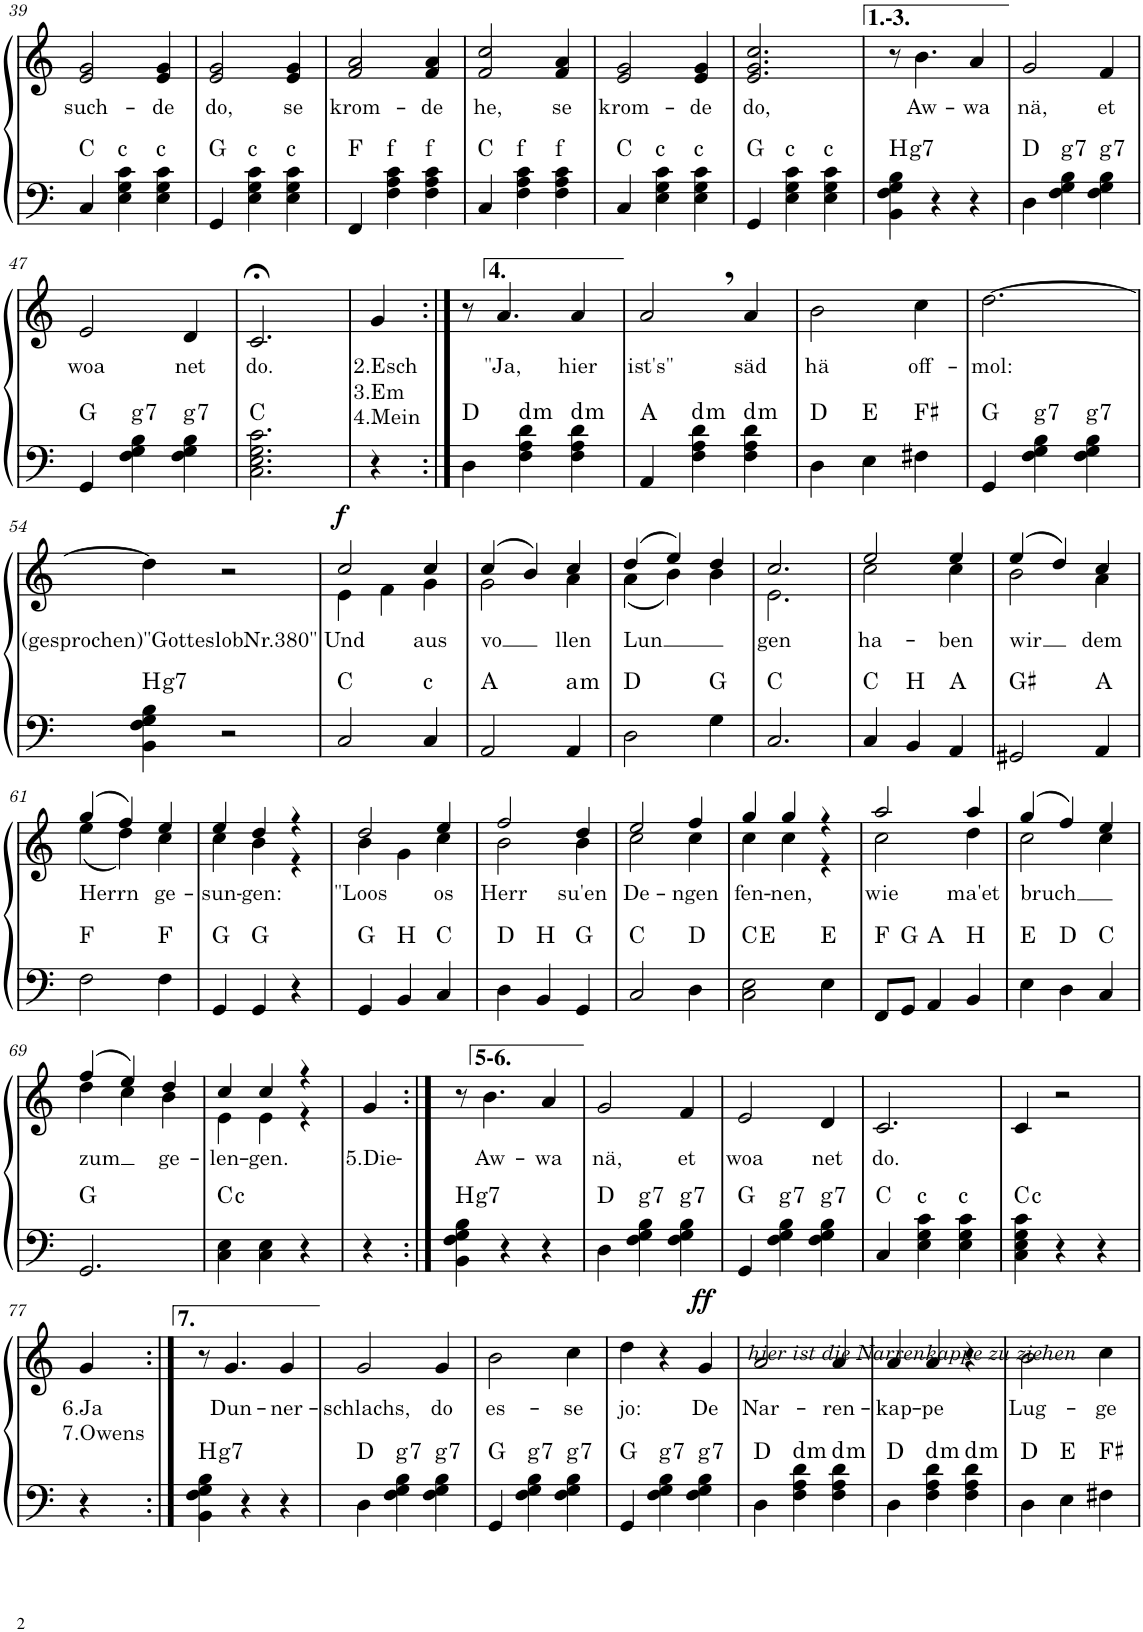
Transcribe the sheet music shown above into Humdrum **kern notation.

**kern	**kern	**text	**text	**text	**dynam	**harte
*part1	*part1	*part1	*part1	*part1	*part1	*part1
*staff2	*staff1	*staff1	*staff1	*staff1	*staff1/2	*
*I"Piano	*	*	*	*	*	*
*I'Pno.	*	*	*	*	*	*
!!LO:PB:g=z
*clefF4	*clefG2	*	*	*	*	*
*k[]	*k[]	*	*	*	*	*
*M3/4	*M3/4	*	*	*	*	*
=39	=39	=39	=39	=39	=39	=39
!	!	!LO:LY:b	!	!	!	!
*	*^	*	*	*	*	*
4C/	2e/ 2g/	4ryy	such-	.	.	.	C:maj
4E\ 4G\ 4c\	.	2ryy	.	.	.	.	C:maj
!	!	!	!LO:LY:b	!	!	!	!
4E\ 4G\ 4c\	4e/ 4g/	.	-de	.	.	.	C:maj
=40	=40	=40	=40	=40	=40	=40	=40
!	!	!	!LO:LY:b	!	!	!	!
4GG/	2e/ 2g/	4ryy	do,	.	.	.	G:maj
4E\ 4G\ 4c\	.	2ryy	.	.	.	.	C:maj
!	!	!	!LO:LY:b	!	!	!	!
4E\ 4G\ 4c\	4e/ 4g/	.	se	.	.	.	C:maj
=41	=41	=41	=41	=41	=41	=41	=41
!	!	!	!LO:LY:b	!	!	!	!
4FF/	2f/ 2a/	4ryy	krom-	.	.	.	F:maj
4F\ 4A\ 4c\	.	2ryy	.	.	.	.	F:maj
!	!	!	!LO:LY:b	!	!	!	!
4F\ 4A\ 4c\	4f/ 4a/	.	-de	.	.	.	F:maj
=42	=42	=42	=42	=42	=42	=42	=42
!	!	!	!LO:LY:b	!	!	!	!
4C/	2f/ 2cc/	4ryy	he,	.	.	.	C:maj
4F\ 4A\ 4c\	.	2ryy	.	.	.	.	F:maj
!	!	!	!LO:LY:b	!	!	!	!
4F\ 4A\ 4c\	4f/ 4a/	.	se	.	.	.	F:maj
=43	=43	=43	=43	=43	=43	=43	=43
!	!	!	!LO:LY:b	!	!	!	!
4C/	2e/ 2g/	4ryy	krom-	.	.	.	C:maj
4E\ 4G\ 4c\	.	2ryy	.	.	.	.	C:maj
!	!	!	!LO:LY:b	!	!	!	!
4E\ 4G\ 4c\	4e/ 4g/	.	-de	.	.	.	C:maj
=44	=44	=44	=44	=44	=44	=44	=44
!	!	!	!LO:LY:b	!	!	!	!
*	*	*^	*	*	*	*	*
4GG/	2.e/ 2.g/ 2.cc/	4ryy	2ryy	do,	.	.	.	G:maj
4E\ 4G\ 4c\	.	2ryy	.	.	.	.	.	C:maj
4E\ 4G\ 4c\	.	.	4ryy	.	.	.	.	C:maj
=45	=45	=45	=45	=45	=45	=45	=45	=45
!	!	!	!	!	!	!	!	!LO:H:kt=g
*	*v	*v	*v	*	*	*	*	*
4BB\ 4F\ 4G\ 4B\	8r	.	.	.	.	.
!	!	!LO:LY:b	!	!	!	!
.	4.b\	Aw-	.	.	.	.
4r	.	.	.	.	.	.
!	!	!LO:LY:b	!	!	!	!
4r	4a/	-wa	.	.	.	.
=46	=46	=46	=46	=46	=46	=46
!	!	!LO:LY:b	!	!	!	!
*	*^	*	*	*	*	*
4D\	2g/	4ryy	nä,	.	.	.	D:maj
!	!	!	!	!	!	!	!LO:H:kt=7
4F\ 4G\ 4B\	.	2ryy	.	.	.	.	G:7
!	!	!	!LO:LY:b	!	!	!	!LO:H:kt=7
4F\ 4G\ 4B\	4f/	.	et	.	.	.	G:7
!!LO:LB:g=z	!!
=47	=47	=47	=47	=47	=47	=47	=47
!	!	!	!LO:LY:b	!	!	!	!
4GG/	2e/	4ryy	woa	.	.	.	G:maj
!	!	!	!	!	!	!	!LO:H:kt=7
4F\ 4G\ 4B\	.	2ryy	.	.	.	.	G:7
!	!	!	!LO:LY:b	!	!	!	!LO:H:kt=7
4F\ 4G\ 4B\	4d/	.	net	.	.	.	G:7
=48	=48	=48	=48	=48	=48	=48	=48
!	!	!	!LO:LY:b	!	!	!	!
*	*v	*v	*	*	*	*	*
2.C\ 2.E\ 2.G\ 2.c\	2.c;</	do.	.	.	.	C:maj
=49	=49	=49	=49	=49	=49	=49
!	!	!LO:LY:b	!LO:LY:b	!LO:LY:b	!	!
4r	4g/	2.Esch	3.Em	4.Mein	.	.
=50:|!	=50:|!	=50:|!	=50:|!	=50:|!	=50:|!	=50:|!
*	*^	*	*	*	*	*
4D\	8r	4ryy	.	.	.	.	D:maj
!	!	!	!LO:LY:b	!	!	!	!
.	4.a/	.	"Ja,	.	.	.	.
!	!	!	!	!	!	!	!LO:H:kt=m
4F\ 4A\ 4d\	.	2ryy	.	.	.	.	D:min
!	!	!	!LO:LY:b	!	!	!	!LO:H:kt=m
4F\ 4A\ 4d\	4a/	.	hier	.	.	.	D:min
=51	=51	=51	=51	=51	=51	=51	=51
!	!	!	!LO:LY:b	!	!	!	!
4AA/	2a,/	4ryy	ist's"	.	.	.	A:maj
!	!	!	!	!	!	!	!LO:H:kt=m
4F\ 4A\ 4d\	.	2ryy	.	.	.	.	D:min
!	!	!	!LO:LY:b	!	!	!	!LO:H:kt=m
4F\ 4A\ 4d\	4a/	.	säd	.	.	.	D:min
=52	=52	=52	=52	=52	=52	=52	=52
!	!	!	!LO:LY:b	!	!	!	!
4D\	2b\	4ryy	hä	.	.	.	D:maj
4E\	.	2ryy	.	.	.	.	E:maj
!	!	!	!LO:LY:b	!	!	!	!
4F#X\	4cc\	.	off-	.	.	.	F#:maj
=53	=53	=53	=53	=53	=53	=53	=53
!	!	!	!LO:LY:b	!	!	!	!
*	*	*^	*	*	*	*	*
4GG/	[2.dd\	4ryy	2ryy	-mol:	.	.	.	G:maj
!	!	!	!	!	!	!	!	!LO:H:kt=7
4F\ 4G\ 4B\	.	2ryy	.	.	.	.	.	G:7
!	!	!	!	!	!	!	!	!LO:H:kt=7
4F\ 4G\ 4B\	.	.	4ryy	.	.	.	.	G:7
!!LO:LB:g=z
=54	=54	=54	=54	=54	=54	=54	=54	=54
!	!	!	!	!LO:LY:b	!	!	!	!LO:H:kt=g
*	*v	*v	*v	*	*	*	*	*
4BB\ 4F\ 4G\ 4B\	4dd\]	(gesprochen)"GotteslobNr.380"	.	.	.	.
2r	2r	.	.	.	.	.
=55	=55	=55	=55	=55	=55	=55
!	!	!LO:LY:b	!	!	!LO:DY:a	!
*	*^	*	*	*	*	*
2C/	2cc/	4e\	Und	.	.	f	C:maj
.	.	4f\	.	.	.	.	.
!	!	!	!LO:LY:b	!	!	!	!
4C/	4cc/	4g\	aus	.	.	.	C:maj
=56	=56	=56	=56	=56	=56	=56	=56
!	!	!	!LO:LY:b	!	!	!	!
2AA/	(4cc/	2g\	vo	.	.	.	A:maj
.	4b/)	.	.	.	.	.	.
!	!	!	!LO:LY:b	!	!	!	!LO:H:kt=m
4AA/	4cc/	4a\	llen	.	.	.	A:min
=57	=57	=57	=57	=57	=57	=57	=57
!	!	!	!LO:LY:b	!	!	!	!
2D\	(4dd/	(4a\	Lun	.	.	.	D:maj
.	4ee/)	4b\)	.	.	.	.	.
4G\	4dd/	4b\	.	.	.	.	G:maj
=58	=58	=58	=58	=58	=58	=58	=58
!	!	!	!LO:LY:b	!	!	!	!
2.C/	2.cc/	2.e\	gen	.	.	.	C:maj
=59	=59	=59	=59	=59	=59	=59	=59
!	!	!	!LO:LY:b	!	!	!	!
*	*	*^	*	*	*	*	*
4C/	2ee/	2cc\	4ryy	ha-	.	.	.	C:maj
4BB/	.	.	2ryy	.	.	.	.	B:maj
!	!	!	!	!LO:LY:b	!	!	!	!
4AA/	4ee/	4cc\	.	-ben	.	.	.	A:maj
=60	=60	=60	=60	=60	=60	=60	=60	=60
!	!	!	!	!LO:LY:b	!	!	!	!
*	*	*v	*v	*	*	*	*	*
2GG#X/	(4ee/	2b\	wir	.	.	.	G#:maj
.	4dd/)	.	.	.	.	.	.
!	!	!	!LO:LY:b	!	!	!	!
4AA/	4cc/	4a\	dem	.	.	.	A:maj
!!LO:LB:g=z	!!
=61	=61	=61	=61	=61	=61	=61	=61
!	!	!	!LO:LY:b	!	!	!	!
2F\	(4gg/	(4ee\	Herrn	.	.	.	F:maj
.	4ff/)	4dd\)	.	.	.	.	.
!	!	!	!LO:LY:b	!	!	!	!
4F\	4ee/	4cc\	ge-	.	.	.	F:maj
=62	=62	=62	=62	=62	=62	=62	=62
!	!	!	!LO:LY:b	!	!	!	!
4GG/	4ee/	4cc\	-sun-	.	.	.	G:maj
!	!	!	!LO:LY:b	!	!	!	!
4GG/	4dd/	4b\	-gen:	.	.	.	G:maj
4r	4r	4r	.	.	.	.	.
=63	=63	=63	=63	=63	=63	=63	=63
!	!	!	!LO:LY:b	!	!	!	!
4GG/	2dd/	4b\	"Loos	.	.	.	G:maj
4BB/	.	4g\	.	.	.	.	B:maj
!	!	!	!LO:LY:b	!	!	!	!
4C/	4ee/	4cc\	os	.	.	.	C:maj
=64	=64	=64	=64	=64	=64	=64	=64
!	!	!	!LO:LY:b	!	!	!	!
*	*	*^	*	*	*	*	*
4D\	2ff/	2b\	4ryy	Herr	.	.	.	D:maj
4BB/	.	.	2ryy	.	.	.	.	B:maj
!	!	!	!	!LO:LY:b	!	!	!	!
4GG/	4dd/	4b\	.	su'en	.	.	.	G:maj
=65	=65	=65	=65	=65	=65	=65	=65	=65
!	!	!	!	!LO:LY:b	!	!	!	!
*	*	*v	*v	*	*	*	*	*
2C/	2ee/	2cc\	De-	.	.	.	C:maj
!	!	!	!LO:LY:b	!	!	!	!
4D\	4ff/	4cc\	-ngen	.	.	.	D:maj
=66	=66	=66	=66	=66	=66	=66	=66
!	!	!	!LO:LY:b	!	!	!	!LO:H:kt=E
2C\ 2E\	4gg/	4cc\	fen-	.	.	.	.
!	!	!	!LO:LY:b	!	!	!	!
.	4gg/	4cc\	-nen,	.	.	.	.
4E\	4r	4r	.	.	.	.	E:maj
=67	=67	=67	=67	=67	=67	=67	=67
!	!	!	!LO:LY:b	!	!	!	!
*	*^	*^	*	*	*	*	*
8FF/L	2aa/	2cc\	8ryy	4ryy	wie	.	.	.	F:maj
8GG/J	.	.	2ryy	.	.	.	.	.	G:maj
4AA/	.	.	.	2ryy	.	.	.	.	A:maj
!	!	!	!	!	!LO:LY:b	!	!	!	!
4BB/	4aa/	4dd\	.	.	ma'et	.	.	.	B:maj
.	.	.	8ryy	.	.	.	.	.	.
=68	=68	=68	=68	=68	=68	=68	=68	=68	=68
!	!	!	!	!	!LO:LY:b	!	!	!	!
*	*	*v	*v	*v	*	*	*	*	*
4E\	(4gg/	2cc\	bruch	.	.	.	E:maj
4D\	4ff/)	.	.	.	.	.	D:maj
4C/	4ee/	4cc\	.	.	.	.	C:maj
!!LO:LB:g=z	!!
=69	=69	=69	=69	=69	=69	=69	=69
!	!	!	!LO:LY:b	!	!	!	!
2.GG/	(4ff/	4dd\	zum	.	.	.	G:maj
.	4ee/)	4cc\	.	.	.	.	.
!	!	!	!LO:LY:b	!	!	!	!
.	4dd/	4b\	ge-	.	.	.	.
=70	=70	=70	=70	=70	=70	=70	=70
!	!	!	!LO:LY:b	!	!	!	!LO:H:kt=c
4C\ 4E\	4cc/	4e\	-len-	.	.	.	.
!	!	!	!LO:LY:b	!	!	!	!
4C\ 4E\	4cc/	4e\	-gen.	.	.	.	.
4r	4r	4r	.	.	.	.	.
=71	=71	=71	=71	=71	=71	=71	=71
!	!	!	!LO:LY:b	!	!	!	!
*	*v	*v	*	*	*	*	*
4r	4g/	5.Die-	.	.	.	.
=72:|!	=72:|!	=72:|!	=72:|!	=72:|!	=72:|!	=72:|!
!	!	!	!	!	!	!LO:H:kt=g
4BB\ 4F\ 4G\ 4B\	8r	.	.	.	.	.
!	!	!LO:LY:b	!	!	!	!
.	4.b\	-Aw-	.	.	.	.
4r	.	.	.	.	.	.
!	!	!LO:LY:b	!	!	!	!
4r	4a/	-wa	.	.	.	.
=73	=73	=73	=73	=73	=73	=73
!	!	!LO:LY:b	!	!	!	!
*	*^	*	*	*	*	*
4D\	2g/	4ryy	nä,	.	.	.	D:maj
!	!	!	!	!	!	!	!LO:H:kt=7
4F\ 4G\ 4B\	.	2ryy	.	.	.	.	G:7
!	!	!	!LO:LY:b	!	!	!	!LO:H:kt=7
4F\ 4G\ 4B\	4f/	.	et	.	.	.	G:7
=74	=74	=74	=74	=74	=74	=74	=74
!	!	!	!LO:LY:b	!	!	!	!
4GG/	2e/	4ryy	woa	.	.	.	G:maj
!	!	!	!	!	!	!	!LO:H:kt=7
4F\ 4G\ 4B\	.	2ryy	.	.	.	.	G:7
!	!	!	!LO:LY:b	!	!	!	!LO:H:kt=7
4F\ 4G\ 4B\	4d/	.	net	.	.	.	G:7
=75	=75	=75	=75	=75	=75	=75	=75
!	!	!	!LO:LY:b	!	!	!	!
*	*	*^	*	*	*	*	*
4C/	2.c/	4ryy	2ryy	do.	.	.	.	C:maj
4E\ 4G\ 4c\	.	2ryy	.	.	.	.	.	C:maj
4E\ 4G\ 4c\	.	.	4ryy	.	.	.	.	C:maj
=76	=76	=76	=76	=76	=76	=76	=76	=76
!	!	!	!	!	!	!	!	!LO:H:kt=c
*	*v	*v	*v	*	*	*	*	*
4C\ 4E\ 4G\ 4c\	4c/	.	.	.	.	.
4r	2r	.	.	.	.	.
4r	.	.	.	.	.	.
!!LO:LB:g=z
=77	=77	=77	=77	=77	=77	=77
!	!	!LO:LY:b	!LO:LY:b	!	!	!
4r	4g/	6.Ja	7.Owens	.	.	.
=78:|!	=78:|!	=78:|!	=78:|!	=78:|!	=78:|!	=78:|!
!	!	!	!	!	!	!LO:H:kt=g
4BB\ 4F\ 4G\ 4B\	8r	.	.	.	.	.
!	!	!LO:LY:b	!	!	!	!
.	4.g/	Dun-	.	.	.	.
4r	.	.	.	.	.	.
!	!	!LO:LY:b	!	!	!	!
4r	4g/	-ner-	.	.	.	.
=79	=79	=79	=79	=79	=79	=79
!	!	!LO:LY:b	!	!	!	!
*	*^	*	*	*	*	*
4D\	2g/	4ryy	-schlachs,	.	.	.	D:maj
!	!	!	!	!	!	!	!LO:H:kt=7
4F\ 4G\ 4B\	.	2ryy	.	.	.	.	G:7
!	!	!	!LO:LY:b	!	!	!	!LO:H:kt=7
4F\ 4G\ 4B\	4g/	.	do	.	.	.	G:7
=80	=80	=80	=80	=80	=80	=80	=80
!	!	!	!LO:LY:b	!	!	!	!
4GG/	2b\	4ryy	es-	.	.	.	G:maj
!	!	!	!	!	!	!	!LO:H:kt=7
4F\ 4G\ 4B\	.	2ryy	.	.	.	.	G:7
!	!	!	!LO:LY:b	!	!	!	!LO:H:kt=7
4F\ 4G\ 4B\	4cc\	.	-se	.	.	.	G:7
=81	=81	=81	=81	=81	=81	=81	=81
!	!	!	!LO:LY:b	!	!	!	!
*	*v	*v	*	*	*	*	*
4GG/	4dd\	jo:	.	.	.	G:maj
!	!	!	!	!	!	!LO:H:kt=7
4F\ 4G\ 4B\	4r	.	.	.	.	G:7
!	!	!LO:LY:b	!	!	!LO:DY:a	!LO:H:kt=7
4F\ 4G\ 4B\	4g/	De	.	.	ff	G:7
=82	=82	=82	=82	=82	=82	=82
!	!LO:TX:b:i:t=hier ist die Narrenkappe zu ziehen	!	!	!	!	!
!	!	!LO:LY:b	!	!	!	!
*	*^	*	*	*	*	*
4D\	2a/	4ryy	Nar-	.	.	.	D:maj
!	!	!	!	!	!	!	!LO:H:kt=m
4F\ 4A\ 4d\	.	2ryy	.	.	.	.	D:min
!	!	!	!LO:LY:b	!	!	!	!LO:H:kt=m
4F\ 4A\ 4d\	4a/	.	-ren-	.	.	.	D:min
=83	=83	=83	=83	=83	=83	=83	=83
!	!	!	!LO:LY:b	!	!	!	!
*	*v	*v	*	*	*	*	*
4D\	4a/	-kap-	.	.	.	D:maj
!	!	!LO:LY:b	!	!	!	!LO:H:kt=m
4F\ 4A\ 4d\	4a/	-pe	.	.	.	D:min
!	!	!	!	!	!	!LO:H:kt=m
4F\ 4A\ 4d\	4r	.	.	.	.	D:min
=84	=84	=84	=84	=84	=84	=84
!	!	!LO:LY:b	!	!	!	!
*	*^	*	*	*	*	*
4D\	2b\	4ryy	Lug-	.	.	.	D:maj
4E\	.	2ryy	.	.	.	.	E:maj
!	!	!	!LO:LY:b	!	!	!	!
4F#X\	4cc\	.	-ge	.	.	.	F#:maj
*	*v	*v	*	*	*	*	*
=	=	=	=	=	=	=
*-	*-	*-	*-	*-	*-	*-
